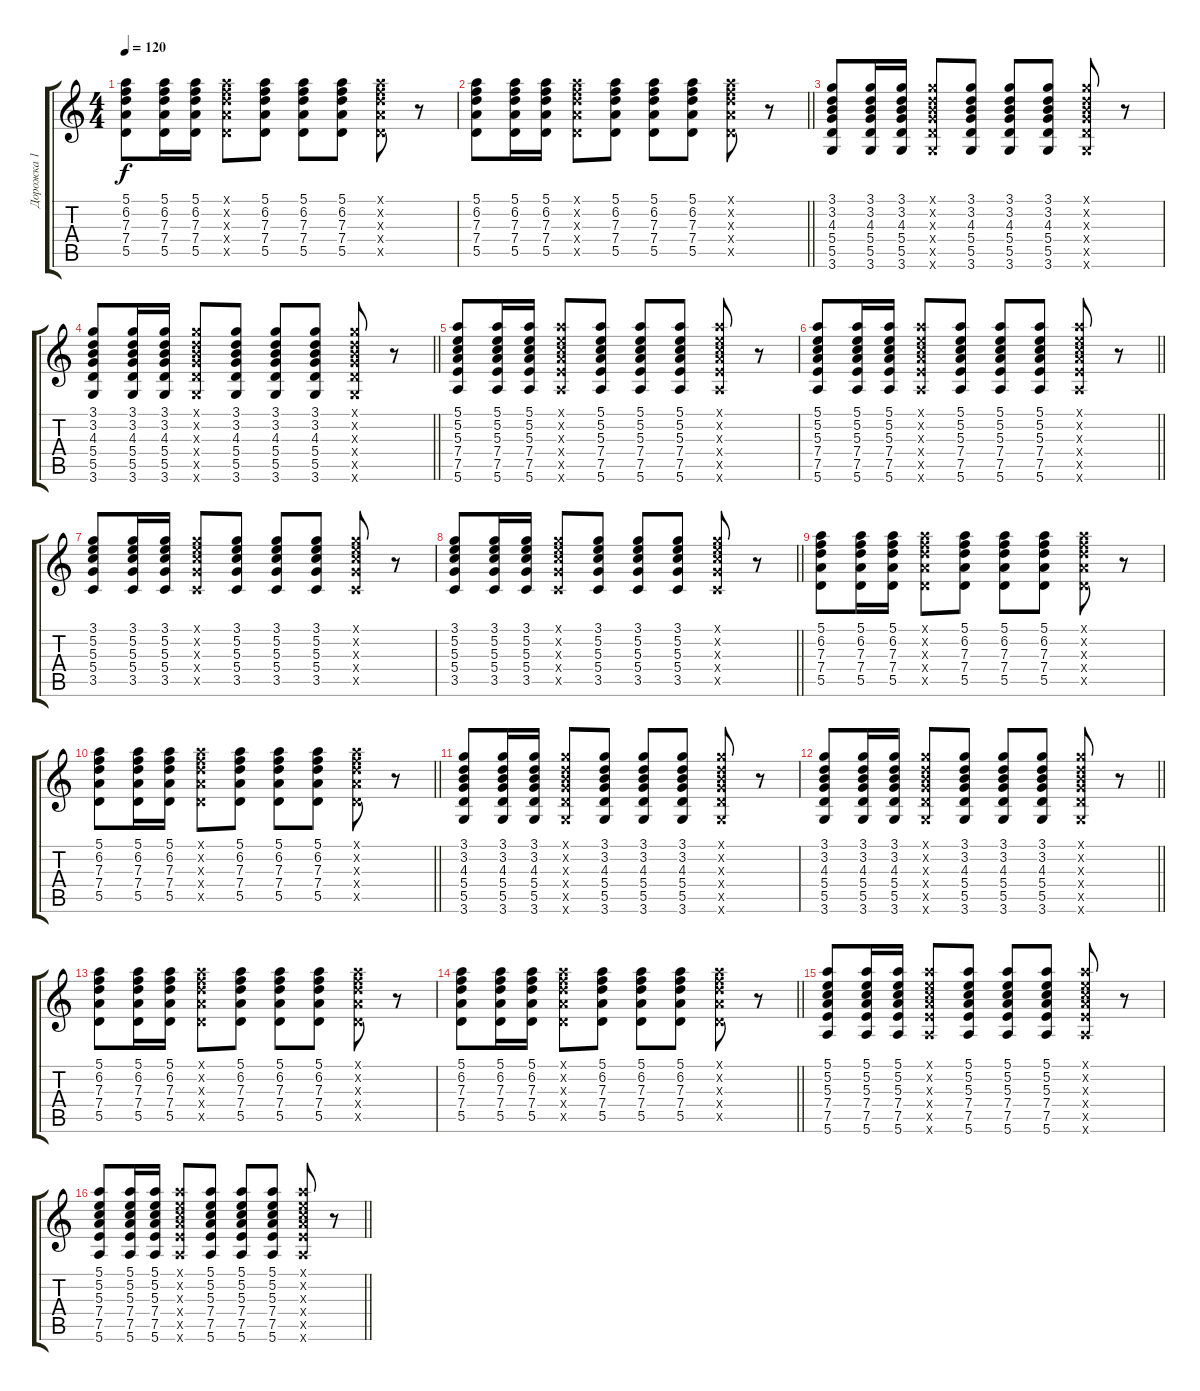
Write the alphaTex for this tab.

\track ("Дорожка 1" "Дорожка 1") {instrument acousticguitarsteel}
\staff {score tabs}
\tuning (E4 B3 G3 D3 A2 E2) {hide}
\ts (4 4)
\tempo 120
\clef g2
\ks c
(5.1 6.2 7.3 7.4 5.5).8{dy f} (5.1 6.2 7.3 7.4 5.5).16 (5.1 6.2 7.3 7.4 5.5).16 (5.1{x} 6.2{x} 7.3{x} 7.4{x} 5.5{x}).8 (5.1 6.2 7.3 7.4 5.5).8 (5.1 6.2 7.3 7.4 5.5).8 (5.1 6.2 7.3 7.4 5.5).8 (5.1{x} 6.2{x} 7.3{x} 7.4{x} 5.5{x}).8 r.8 |
\barLineRight lightlight
(5.1 6.2 7.3 7.4 5.5).8 (5.1 6.2 7.3 7.4 5.5).16 (5.1 6.2 7.3 7.4 5.5).16 (5.1{x} 6.2{x} 7.3{x} 7.4{x} 5.5{x}).8 (5.1 6.2 7.3 7.4 5.5).8 (5.1 6.2 7.3 7.4 5.5).8 (5.1 6.2 7.3 7.4 5.5).8 (5.1{x} 6.2{x} 7.3{x} 7.4{x} 5.5{x}).8 r.8 |
(3.1 3.2 4.3 5.4 5.5 3.6).8 (3.1 3.2 4.3 5.4 5.5 3.6).16 (3.1 3.2 4.3 5.4 5.5 3.6).16 (3.1{x} 3.2{x} 4.3{x} 5.4{x} 5.5{x} 3.6{x}).8 (3.1 3.2 4.3 5.4 5.5 3.6).8 (3.1 3.2 4.3 5.4 5.5 3.6).8 (3.1 3.2 4.3 5.4 5.5 3.6).8 (3.1{x} 3.2{x} 4.3{x} 5.4{x} 5.5{x} 3.6{x}).8 r.8 |
\barLineRight lightlight
(3.1 3.2 4.3 5.4 5.5 3.6).8 (3.1 3.2 4.3 5.4 5.5 3.6).16 (3.1 3.2 4.3 5.4 5.5 3.6).16 (3.1{x} 3.2{x} 4.3{x} 5.4{x} 5.5{x} 3.6{x}).8 (3.1 3.2 4.3 5.4 5.5 3.6).8 (3.1 3.2 4.3 5.4 5.5 3.6).8 (3.1 3.2 4.3 5.4 5.5 3.6).8 (3.1{x} 3.2{x} 4.3{x} 5.4{x} 5.5{x} 3.6{x}).8 r.8 |
(5.1 5.2 5.3 7.4 7.5 5.6).8 (5.1 5.2 5.3 7.4 7.5 5.6).16 (5.1 5.2 5.3 7.4 7.5 5.6).16 (5.1{x} 5.2{x} 5.3{x} 7.4{x} 7.5{x} 5.6{x}).8 (5.1 5.2 5.3 7.4 7.5 5.6).8 (5.1 5.2 5.3 7.4 7.5 5.6).8 (5.1 5.2 5.3 7.4 7.5 5.6).8 (5.1{x} 5.2{x} 5.3{x} 7.4{x} 7.5{x} 5.6{x}).8 r.8 |
\barLineRight lightlight
(5.1 5.2 5.3 7.4 7.5 5.6).8 (5.1 5.2 5.3 7.4 7.5 5.6).16 (5.1 5.2 5.3 7.4 7.5 5.6).16 (5.1{x} 5.2{x} 5.3{x} 7.4{x} 7.5{x} 5.6{x}).8 (5.1 5.2 5.3 7.4 7.5 5.6).8 (5.1 5.2 5.3 7.4 7.5 5.6).8 (5.1 5.2 5.3 7.4 7.5 5.6).8 (5.1{x} 5.2{x} 5.3{x} 7.4{x} 7.5{x} 5.6{x}).8 r.8 |
(3.1 5.2 5.3 5.4 3.5).8 (3.1 5.2 5.3 5.4 3.5).16 (3.1 5.2 5.3 5.4 3.5).16 (3.1{x} 5.2{x} 5.3{x} 5.4{x} 3.5{x}).8 (3.1 5.2 5.3 5.4 3.5).8 (3.1 5.2 5.3 5.4 3.5).8 (3.1 5.2 5.3 5.4 3.5).8 (3.1{x} 5.2{x} 5.3{x} 5.4{x} 3.5{x}).8 r.8 |
\barLineRight lightlight
(3.1 5.2 5.3 5.4 3.5).8 (3.1 5.2 5.3 5.4 3.5).16 (3.1 5.2 5.3 5.4 3.5).16 (3.1{x} 5.2{x} 5.3{x} 5.4{x} 3.5{x}).8 (3.1 5.2 5.3 5.4 3.5).8 (3.1 5.2 5.3 5.4 3.5).8 (3.1 5.2 5.3 5.4 3.5).8 (3.1{x} 5.2{x} 5.3{x} 5.4{x} 3.5{x}).8 r.8 |
(5.1 6.2 7.3 7.4 5.5).8 (5.1 6.2 7.3 7.4 5.5).16 (5.1 6.2 7.3 7.4 5.5).16 (5.1{x} 6.2{x} 7.3{x} 7.4{x} 5.5{x}).8 (5.1 6.2 7.3 7.4 5.5).8 (5.1 6.2 7.3 7.4 5.5).8 (5.1 6.2 7.3 7.4 5.5).8 (5.1{x} 6.2{x} 7.3{x} 7.4{x} 5.5{x}).8 r.8 |
\barLineRight lightlight
(5.1 6.2 7.3 7.4 5.5).8 (5.1 6.2 7.3 7.4 5.5).16 (5.1 6.2 7.3 7.4 5.5).16 (5.1{x} 6.2{x} 7.3{x} 7.4{x} 5.5{x}).8 (5.1 6.2 7.3 7.4 5.5).8 (5.1 6.2 7.3 7.4 5.5).8 (5.1 6.2 7.3 7.4 5.5).8 (5.1{x} 6.2{x} 7.3{x} 7.4{x} 5.5{x}).8 r.8 |
(3.1 3.2 4.3 5.4 5.5 3.6).8 (3.1 3.2 4.3 5.4 5.5 3.6).16 (3.1 3.2 4.3 5.4 5.5 3.6).16 (3.1{x} 3.2{x} 4.3{x} 5.4{x} 5.5{x} 3.6{x}).8 (3.1 3.2 4.3 5.4 5.5 3.6).8 (3.1 3.2 4.3 5.4 5.5 3.6).8 (3.1 3.2 4.3 5.4 5.5 3.6).8 (3.1{x} 3.2{x} 4.3{x} 5.4{x} 5.5{x} 3.6{x}).8 r.8 |
\barLineRight lightlight
(3.1 3.2 4.3 5.4 5.5 3.6).8 (3.1 3.2 4.3 5.4 5.5 3.6).16 (3.1 3.2 4.3 5.4 5.5 3.6).16 (3.1{x} 3.2{x} 4.3{x} 5.4{x} 5.5{x} 3.6{x}).8 (3.1 3.2 4.3 5.4 5.5 3.6).8 (3.1 3.2 4.3 5.4 5.5 3.6).8 (3.1 3.2 4.3 5.4 5.5 3.6).8 (3.1{x} 3.2{x} 4.3{x} 5.4{x} 5.5{x} 3.6{x}).8 r.8 |
(5.1 6.2 7.3 7.4 5.5).8 (5.1 6.2 7.3 7.4 5.5).16 (5.1 6.2 7.3 7.4 5.5).16 (5.1{x} 6.2{x} 7.3{x} 7.4{x} 5.5{x}).8 (5.1 6.2 7.3 7.4 5.5).8 (5.1 6.2 7.3 7.4 5.5).8 (5.1 6.2 7.3 7.4 5.5).8 (5.1{x} 6.2{x} 7.3{x} 7.4{x} 5.5{x}).8 r.8 |
\barLineRight lightlight
(5.1 6.2 7.3 7.4 5.5).8 (5.1 6.2 7.3 7.4 5.5).16 (5.1 6.2 7.3 7.4 5.5).16 (5.1{x} 6.2{x} 7.3{x} 7.4{x} 5.5{x}).8 (5.1 6.2 7.3 7.4 5.5).8 (5.1 6.2 7.3 7.4 5.5).8 (5.1 6.2 7.3 7.4 5.5).8 (5.1{x} 6.2{x} 7.3{x} 7.4{x} 5.5{x}).8 r.8 |
(5.1 5.2 5.3 7.4 7.5 5.6).8 (5.1 5.2 5.3 7.4 7.5 5.6).16 (5.1 5.2 5.3 7.4 7.5 5.6).16 (5.1{x} 5.2{x} 5.3{x} 7.4{x} 7.5{x} 5.6{x}).8 (5.1 5.2 5.3 7.4 7.5 5.6).8 (5.1 5.2 5.3 7.4 7.5 5.6).8 (5.1 5.2 5.3 7.4 7.5 5.6).8 (5.1{x} 5.2{x} 5.3{x} 7.4{x} 7.5{x} 5.6{x}).8 r.8 |
\barLineRight lightlight
(5.1 5.2 5.3 7.4 7.5 5.6).8 (5.1 5.2 5.3 7.4 7.5 5.6).16 (5.1 5.2 5.3 7.4 7.5 5.6).16 (5.1{x} 5.2{x} 5.3{x} 7.4{x} 7.5{x} 5.6{x}).8 (5.1 5.2 5.3 7.4 7.5 5.6).8 (5.1 5.2 5.3 7.4 7.5 5.6).8 (5.1 5.2 5.3 7.4 7.5 5.6).8 (5.1{x} 5.2{x} 5.3{x} 7.4{x} 7.5{x} 5.6{x}).8 r.8
